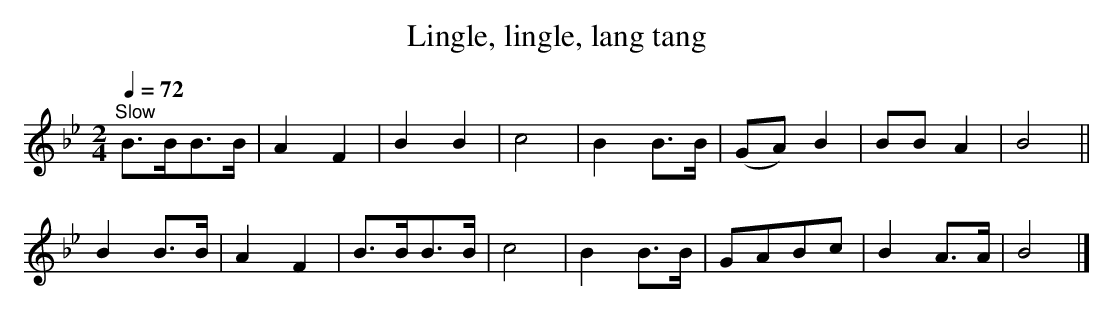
X:1
T:Lingle, lingle, lang tang
M:2/4
L:1/8
Q:1/4=72
K:Bb
"^Slow"
B>BB>B|A2F2|B2 B2 |c4|B2B>B|(GA)B2|BBA2 |B4||
B2 B>B|A2F2|B>BB>B|c4|B2B>B| GABc |B2A>A|B4|]
